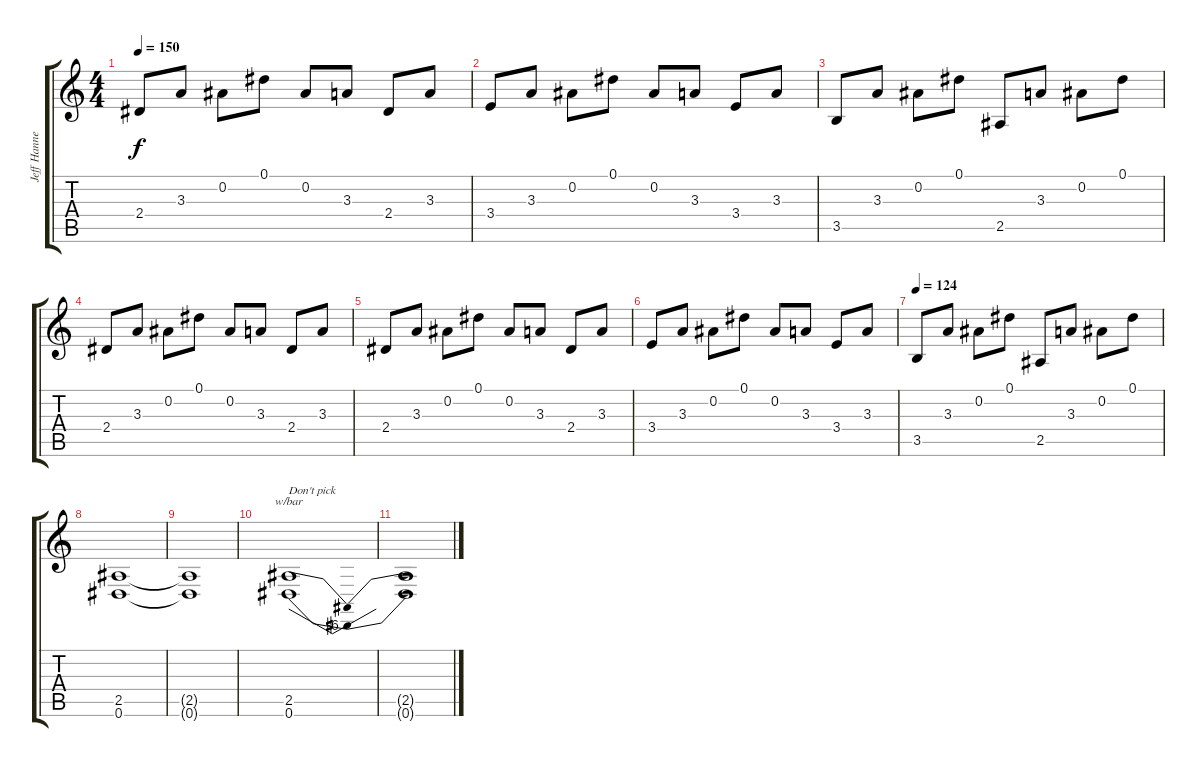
\track ("Jeff Hanneman" "Jeff Hanne") {instrument distortionguitar}
\staff {score tabs}
\tuning (Eb4 Bb3 Gb3 Db3 Ab2 Eb2) {hide}
\ts (4 4)
\tempo 150
\clef g2
\ks c
2.4.8{dy f} 3.3.8 0.2.8 0.1.8 0.2.8 3.3.8 2.4.8 3.3.8 |
3.4.8 3.3.8 0.2.8 0.1.8 0.2.8 3.3.8 3.4.8 3.3.8 |
3.5.8 3.3.8 0.2.8 0.1.8 2.5.8 3.3.8 0.2.8 0.1.8 |
2.4.8 3.3.8 0.2.8 0.1.8 0.2.8 3.3.8 2.4.8 3.3.8 |
2.4.8 3.3.8 0.2.8 0.1.8 0.2.8 3.3.8 2.4.8 3.3.8 |
3.4.8 3.3.8 0.2.8 0.1.8 0.2.8 3.3.8 3.4.8 3.3.8 |
\tempo 124
3.5.8 3.3.8 0.2.8 0.1.8 2.5.8 3.3.8 0.2.8 0.1.8 |
(2.5 0.6).1 |
(2.5{t} 0.6{t}).1 |
(2.5 0.6).1{tbe (dip default 0 0 30 -24 60 0) txt "Don't pick"} |
(2.5{t} 0.6{t}).1
